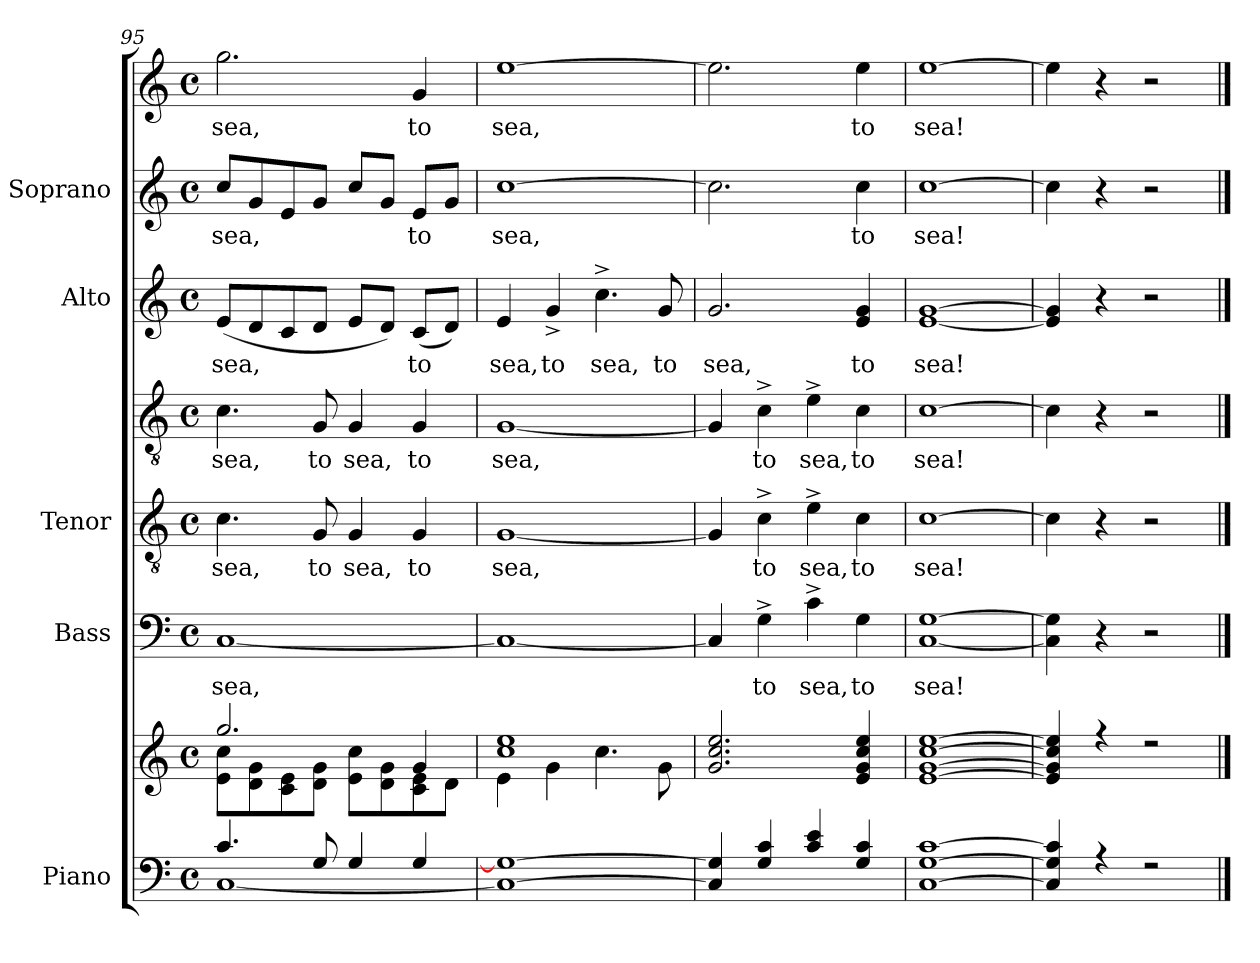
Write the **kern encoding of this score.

**kern	**kern	**kern	**text	**kern	**text	**kern	**text	**kern	**text	**kern	**text	**kern	**text
*part5	*part5	*part4	*part4	*part3	*part3	*part3	*part3	*part2	*part2	*part1	*part1	*part1	*part1
*staff8	*staff7	*staff6	*staff6	*staff5	*staff5	*staff4	*staff4	*staff3	*staff3	*staff2	*staff2	*staff1	*staff1
*I"Piano	*	*I"Bass	*	*I"Tenor	*	*	*	*I"Alto	*	*I"Soprano	*	*	*
*	*	*I'B	*	*I'T	*	*	*	*I'A	*	*I'S	*	*	*
*clefF4	*clefG2	*clefF4	*	*clefGv2	*	*clefGv2	*	*clefG2	*	*clefG2	*	*clefG2	*
*k[]	*k[]	*k[]	*	*k[]	*	*k[]	*	*k[]	*	*k[]	*	*k[]	*
*C:	*C:	*C:	*	*C:	*	*C:	*	*C:	*	*C:	*	*C:	*
*M4/4	*M4/4	*M4/4	*	*M4/4	*	*M4/4	*	*M4/4	*	*M4/4	*	*M4/4	*
*met(c)	*met(c)	*met(c)	*	*met(c)	*	*met(c)	*	*met(c)	*	*met(c)	*	*met(c)	*
=95	=95	=95	=95	=95	=95	=95	=95	=95	=95	=95	=95	=95	=95
*^	*^	*	*	*	*	*	*	*	*	*	*	*	*
!	!	!	!	!	!LO:LY:b	!	!LO:LY:b	!	!LO:LY:b	!	!LO:LY:b	!	!LO:LY:b	!	!LO:LY:b
4.c/	[1C\	2.gg/	8e\ 8cc\L	[1C	sea,	4.c	sea,	4.c	sea,	(<8eL	sea,	8ccL	sea,	2.gg	sea,
.	.	.	8d\ 8g\	.	.	.	.	.	.	8d	.	8g	.	.	.
.	.	.	8c\ 8e\	.	.	.	.	.	.	8c	.	8e	.	.	.
!	!	!	!	!	!	!	!LO:LY:b	!	!LO:LY:b	!	!	!	!	!	!
8G/	.	.	8d\ 8g\J	.	.	8G	to	8G	to	8dJ	.	8gJ	.	.	.
!	!	!	!	!	!	!	!LO:LY:b	!	!LO:LY:b	!	!	!	!	!	!
4G/	.	.	8e\ 8cc\L	.	.	4G	sea,	4G	sea,	8eL	.	8ccL	.	.	.
.	.	.	8d\ 8g\	.	.	.	.	.	.	8dJ)	.	8gJ	.	.	.
!	!	!	!	!	!	!	!LO:LY:b	!	!LO:LY:b	!	!LO:LY:b	!	!LO:LY:b	!	!LO:LY:b
4G/	.	4g	8c\ 8e\	.	.	4G	to	4G	to	(<8cL	to	8eL	to	4g	to
.	.	.	8d\J	.	.	.	.	.	.	8dJ)	.	8gJ	.	.	.
=96	=96	=96	=96	=96	=96	=96	=96	=96	=96	=96	=96	=96	=96	=96	=96
!	!	!	!	!	!	!	!LO:LY:b	!	!LO:LY:b	!	!LO:LY:b	!	!LO:LY:b	!	!LO:LY:b
1C_ 1G_	1ryy	1cc 1ee	4e\	1C_	.	[1G	sea,	[1G	sea,	4e	sea,	[1cc	sea,	[1ee	sea,
!	!	!	!	!	!	!	!	!	!	!	!LO:LY:b	!	!	!	!
.	.	.	4g\	.	.	.	.	.	.	4g^	to	.	.	.	.
!	!	!	!	!	!	!	!	!	!	!	!LO:LY:b	!	!	!	!
.	.	.	4.cc\	.	.	.	.	.	.	4.cc^	sea,	.	.	.	.
!	!	!	!	!	!	!	!	!	!	!	!LO:LY:b	!	!	!	!
.	.	.	8g\	.	.	.	.	.	.	8g	to	.	.	.	.
=97	=97	=97	=97	=97	=97	=97	=97	=97	=97	=97	=97	=97	=97	=97	=97
!	!	!	!	!	!	!	!	!	!	!	!LO:LY:b	!	!	!	!
4C] 4G]	1ryy	2.g 2.cc 2.ee	1ryy	4C]	.	4G]	.	4G]	.	2.g	sea,	2.cc]	.	2.ee]	.
!	!	!	!	!	!LO:LY:b	!	!LO:LY:b	!	!LO:LY:b	!	!	!	!	!	!
4G 4c	.	.	.	4G^	to	4c^	to	4c^	to	.	.	.	.	.	.
!	!	!	!	!	!LO:LY:b	!	!LO:LY:b	!	!LO:LY:b	!	!	!	!	!	!
4c 4e	.	.	.	4c^	sea,	4e^	sea,	4e^	sea,	.	.	.	.	.	.
!	!	!	!	!	!LO:LY:b	!	!LO:LY:b	!	!LO:LY:b	!	!LO:LY:b	!	!LO:LY:b	!	!LO:LY:b
4G 4c	.	4e 4g 4cc 4ee	.	4G	to	4c	to	4c	to	4e 4g	to	4cc	to	4ee	to
=98	=98	=98	=98	=98	=98	=98	=98	=98	=98	=98	=98	=98	=98	=98	=98
!	!	!	!	!	!LO:LY:b	!	!LO:LY:b	!	!LO:LY:b	!	!LO:LY:b	!	!LO:LY:b	!	!LO:LY:b
[1C [1G [1c	1ryy	[1e [1g [1cc [1ee	1ryy	[1C [1G	sea!	[1c	sea!	[1c	sea!	[1e [1g	sea!	[1cc	sea!	[1ee	sea!
=99	=99	=99	=99	=99	=99	=99	=99	=99	=99	=99	=99	=99	=99	=99	=99
4C] 4G] 4c]	1ryy	4e] 4g] 4cc] 4ee]	1ryy	4C] 4G]	.	4c]	.	4c]	.	4e] 4g]	.	4cc]	.	4ee]	.
4r	.	4r	.	4r	.	4r	.	4r	.	4r	.	4r	.	4r	.
2r	.	2r	.	2r	.	2r	.	2r	.	2r	.	2r	.	2r	.
*v	*v	*	*	*	*	*	*	*	*	*	*	*	*	*	*
*	*v	*v	*	*	*	*	*	*	*	*	*	*	*	*
==	==	==	==	==	==	==	==	==	==	==	==	==	==
*-	*-	*-	*-	*-	*-	*-	*-	*-	*-	*-	*-	*-	*-
